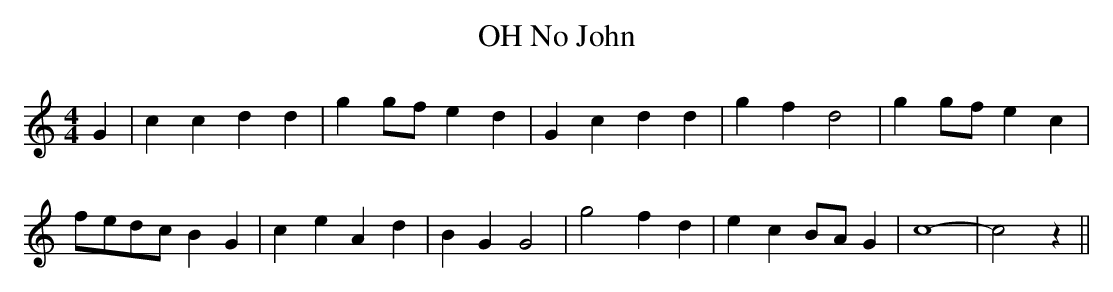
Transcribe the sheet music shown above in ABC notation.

X:1
T:OH No John
M:4/4
L:1/4
K:C
 G| c c d d| gg/2-f/2 e d| G c d d| g f d2| gg/2-f/2 e c|f/2-e/2d/2-c/2 B G|\
 c e A d| B G G2| g2 f d| e cB/2-A/2 G| c4-| c2 z||
